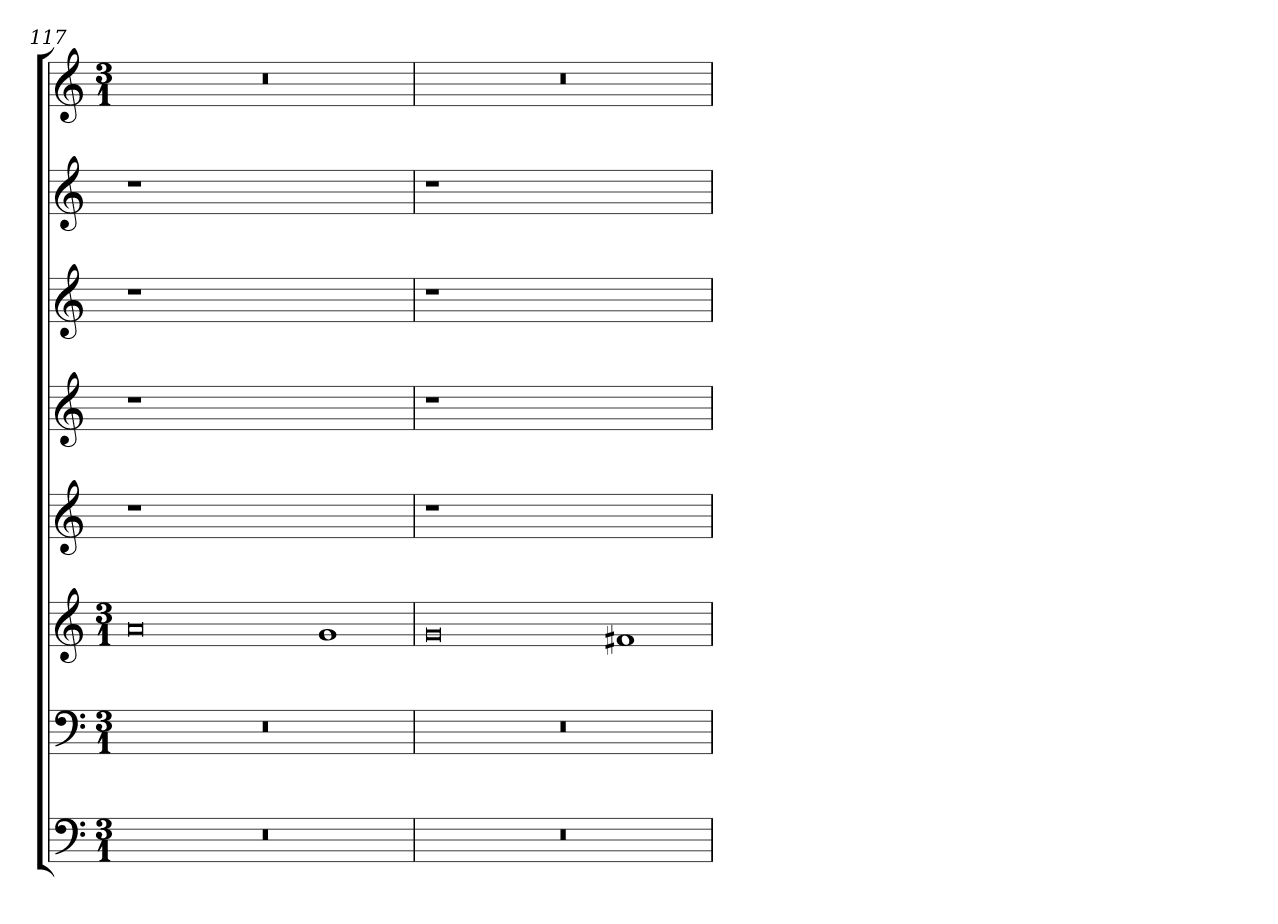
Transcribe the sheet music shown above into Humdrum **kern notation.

**kern	**kern	**kern	**kern	**kern	**kern	**kern	**kern
*part8	*part7	*part6	*part5	*part4	*part3	*part2	*part1
*staff8	*staff7	*staff6	*staff5	*staff4	*staff3	*staff2	*staff1
!!LO:LB:g=z
*clefF4	*clefF4	*clefG2	*clefG2	*clefG2	*clefG2	*clefG2	*clefG2
*k[]	*k[]	*k[]	*k[]	*k[]	*k[]	*k[]	*k[]
*C:	*C:	*C:	*C:	*C:	*C:	*C:	*C:
*M3/1	*M3/1	*M3/1	*	*	*	*	*M3/1
=117	=117	=117	=117	=117	=117	=117	=117
0.r	0.r	0a	1r	1r	1r	1r	0.r
.	.	.	0ryy	0ryy	0ryy	0ryy	.
.	.	1g	.	.	.	.	.
=118	=118	=118	=118	=118	=118	=118	=118
0.r	0.r	0g	1r	1r	1r	1r	0.r
.	.	.	0ryy	0ryy	0ryy	0ryy	.
.	.	1f#X	.	.	.	.	.
=	=	=	=	=	=	=	=
*-	*-	*-	*-	*-	*-	*-	*-
